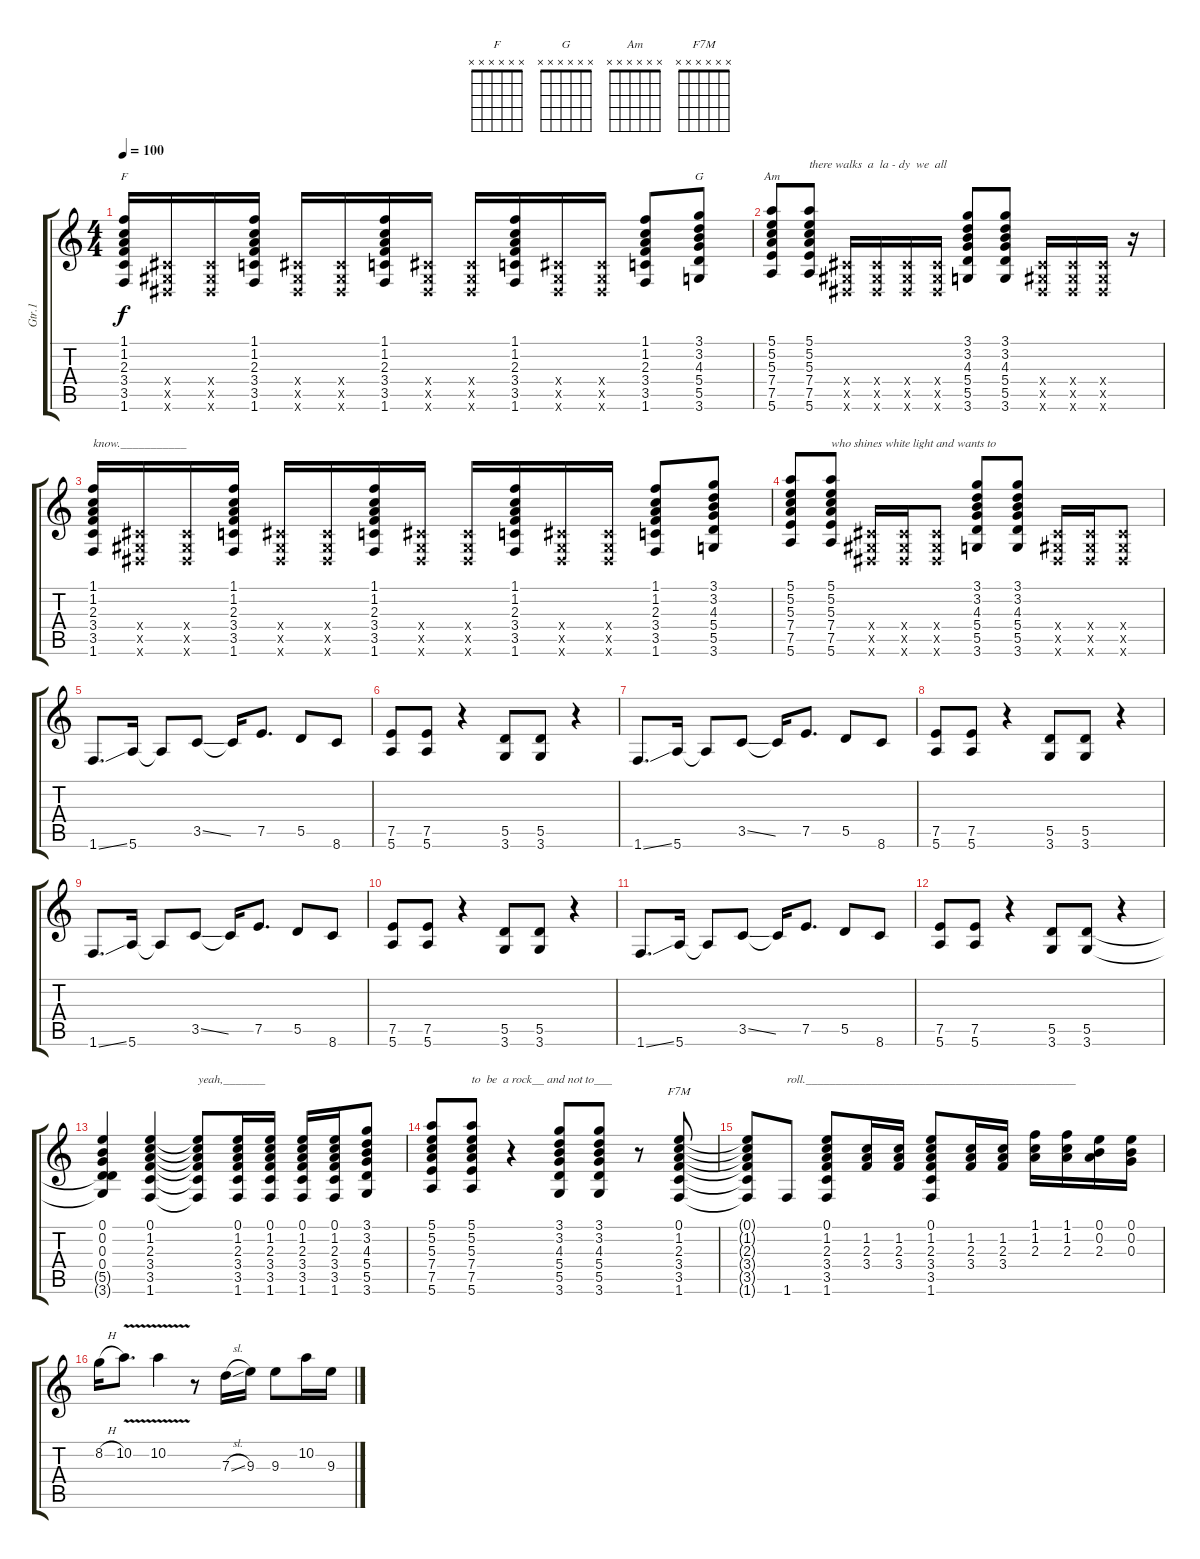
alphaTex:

\track ("Gtr.1" "Gtr.1") {instrument electricguitarclean}
\staff {score tabs}
\tuning (E4 B3 G3 D3 A2 E2) {hide}
\chord ("F" x x x x x x)
\chord ("G" x x x x x x)
\chord ("Am" x x x x x x)
\chord ("F7M" x x x x x x)
\ts (4 4)
\tempo 100
\clef g2
\ks c
(1.1 1.2 2.3 3.4 3.5 1.6).16{ch "F" dy f} (-1.4{x} -1.5{x} -1.6{x}).16 (-1.4{x} -1.5{x} -1.6{x}).16 (1.1 1.2 2.3 3.4 3.5 1.6).16 (-1.4{x} -1.5{x} -1.6{x}).16 (-1.4{x} -1.5{x} -1.6{x}).16 (1.1 1.2 2.3 3.4 3.5 1.6).16 (-1.4{x} -1.5{x} -1.6{x}).16 (-1.4{x} -1.5{x} -1.6{x}).16 (1.1 1.2 2.3 3.4 3.5 1.6).16 (-1.4{x} -1.5{x} -1.6{x}).16 (-1.4{x} -1.5{x} -1.6{x}).16 (1.1 1.2 2.3 3.4 3.5 1.6).8 (3.1 3.2 4.3 5.4 5.5 3.6).8{ch "G"} |
(5.1 5.2 5.3 7.4 7.5 5.6).8{ch "Am"} (5.1 5.2 5.3 7.4 7.5 5.6).8{txt "there walks  a  la - dy  we  all"} (-1.4{x} -1.5{x} -1.6{x}).16 (-1.4{x} -1.5{x} -1.6{x}).16 (-1.4{x} -1.5{x} -1.6{x}).16 (-1.4{x} -1.5{x} -1.6{x}).16 (3.1 3.2 4.3 5.4 5.5 3.6).8 (3.1 3.2 4.3 5.4 5.5 3.6).8 (-1.4{x} -1.5{x} -1.6{x}).16 (-1.4{x} -1.5{x} -1.6{x}).16 (-1.4{x} -1.5{x} -1.6{x}).16 r.16 |
(1.1 1.2 2.3 3.4 3.5 1.6).16{txt "know.___________"} (-1.4{x} -1.5{x} -1.6{x}).16 (-1.4{x} -1.5{x} -1.6{x}).16 (1.1 1.2 2.3 3.4 3.5 1.6).16 (-1.4{x} -1.5{x} -1.6{x}).16 (-1.4{x} -1.5{x} -1.6{x}).16 (1.1 1.2 2.3 3.4 3.5 1.6).16 (-1.4{x} -1.5{x} -1.6{x}).16 (-1.4{x} -1.5{x} -1.6{x}).16 (1.1 1.2 2.3 3.4 3.5 1.6).16 (-1.4{x} -1.5{x} -1.6{x}).16 (-1.4{x} -1.5{x} -1.6{x}).16 (1.1 1.2 2.3 3.4 3.5 1.6).8 (3.1 3.2 4.3 5.4 5.5 3.6).8 |
(5.1 5.2 5.3 7.4 7.5 5.6).8 (5.1 5.2 5.3 7.4 7.5 5.6).8{txt "who shines white light and wants to"} (-1.4{x} -1.5{x} -1.6{x}).16 (-1.4{x} -1.5{x} -1.6{x}).16 (-1.4{x} -1.5{x} -1.6{x}).8 (3.1 3.2 4.3 5.4 5.5 3.6).8 (3.1 3.2 4.3 5.4 5.5 3.6).8 (-1.4{x} -1.5{x} -1.6{x}).16 (-1.4{x} -1.5{x} -1.6{x}).16 (-1.4{x} -1.5{x} -1.6{x}).8 |
1.6{ss}.8{d} 5.6.16 5.6{t}.8 3.5{ss}.8 3.5{t}.16 7.5.8{d} 5.5.8 8.6.8 |
(7.5 5.6).8 (7.5 5.6).8 r.4 (5.5 3.6).8 (5.5 3.6).8 r.4 |
1.6{ss}.8{d} 5.6.16 5.6{t}.8 3.5{ss}.8 3.5{t}.16 7.5.8{d} 5.5.8 8.6.8 |
(7.5 5.6).8 (7.5 5.6).8 r.4 (5.5 3.6).8 (5.5 3.6).8 r.4 |
1.6{ss}.8{d} 5.6.16 5.6{t}.8 3.5{ss}.8 3.5{t}.16 7.5.8{d} 5.5.8 8.6.8 |
(7.5 5.6).8 (7.5 5.6).8 r.4 (5.5 3.6).8 (5.5 3.6).8 r.4 |
1.6{ss}.8{d} 5.6.16 5.6{t}.8 3.5{ss}.8 3.5{t}.16 7.5.8{d} 5.5.8 8.6.8 |
(7.5 5.6).8 (7.5 5.6).8 r.4 (5.5 3.6).8 (5.5 3.6).8 r.4 |
(0.1 0.2 0.3 0.4 5.5{t} 3.6{t}).4 (0.1 1.2 2.3 3.4 3.5 1.6).4 (0.1{t} 1.2{t} 2.3{t} 3.4{t} 3.5{t} 1.6{t}).8{txt "yeah,_______"} (0.1 1.2 2.3 3.4 3.5 1.6).16 (0.1 1.2 2.3 3.4 3.5 1.6).16 (0.1 1.2 2.3 3.4 3.5 1.6).16 (0.1 1.2 2.3 3.4 3.5 1.6).16 (3.1 3.2 4.3 5.4 5.5 3.6).8 |
(5.1 5.2 5.3 7.4 7.5 5.6).8 (5.1 5.2 5.3 7.4 7.5 5.6).8{txt "to  be  a rock__ and not to___"} r.4 (3.1 3.2 4.3 5.4 5.5 3.6).8 (3.1 3.2 4.3 5.4 5.5 3.6).8 r.8 (0.1 1.2 2.3 3.4 3.5 1.6).8{ch "F7M"} |
(0.1{t} 1.2{t} 2.3{t} 3.4{t} 3.5{t} 1.6{t}).8 1.6.8{txt "roll._____________________________________________"} (0.1 1.2 2.3 3.4 3.5 1.6).8 (1.2 2.3 3.4).16 (1.2 2.3 3.4).16 (0.1 1.2 2.3 3.4 3.5 1.6).8 (1.2 2.3 3.4).16 (1.2 2.3 3.4).16 (1.1 1.2 2.3).16 (1.1 1.2 2.3).16 (0.1 0.2 2.3).16 (0.1 0.2 0.3).16 |
8.2{h}.16 10.2{v}.8{d} 10.2{v}.4 r.8 7.3{sl}.16 9.3.16 9.3.8 10.2.16 9.3.16
